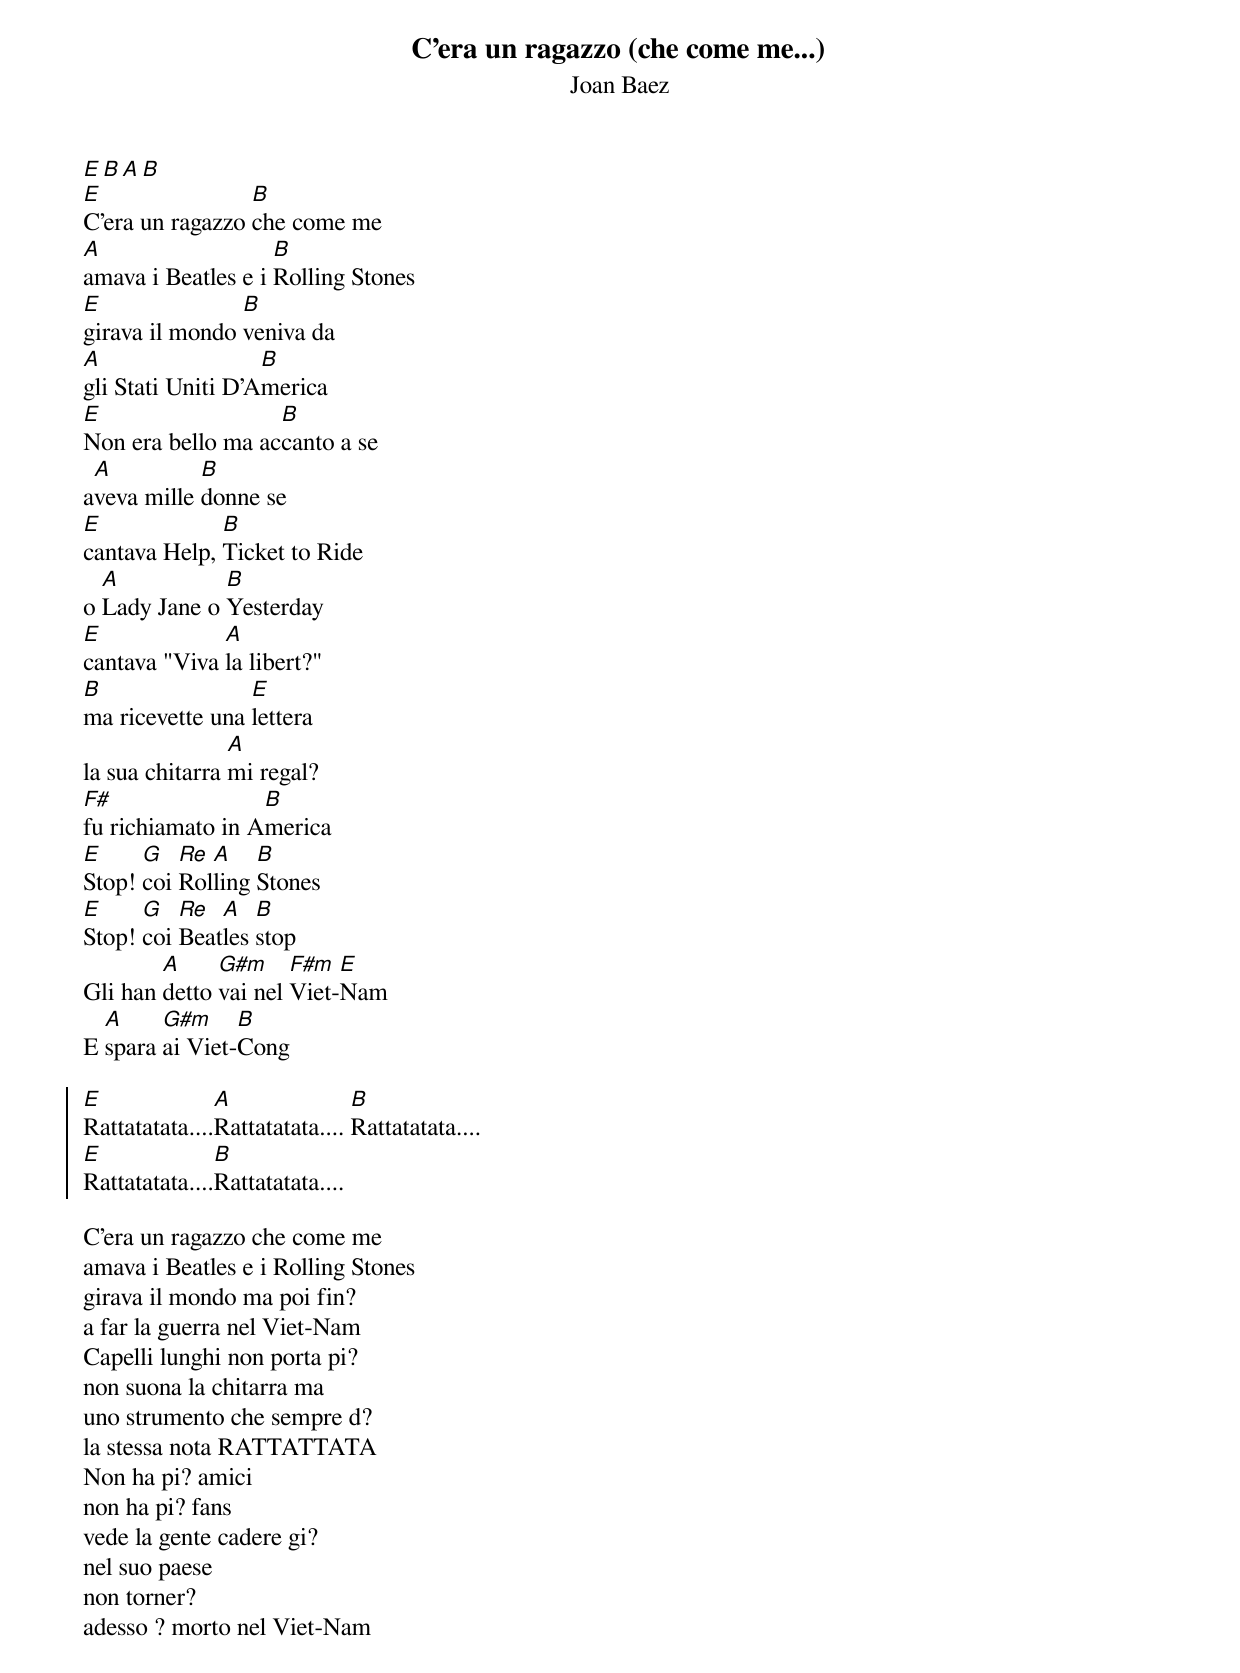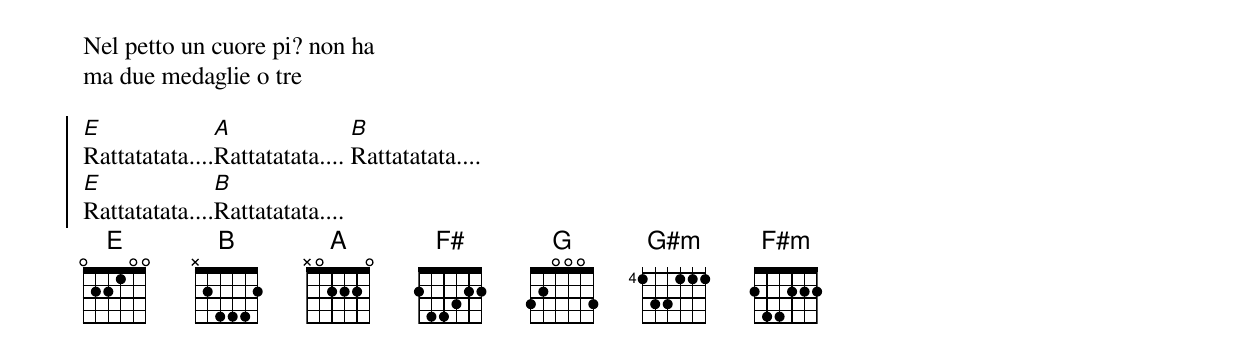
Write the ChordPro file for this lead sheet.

{title: C'era un ragazzo (che come me...)}
{subtitle: Joan Baez}
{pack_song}

[E][B][A][B]
[E]C'era un ragazzo [B]che come me
[A]amava i Beatles e i [B]Rolling Stones
[E]girava il mondo [B]veniva da
[A]gli Stati Uniti D'A[B]merica
[E]Non era bello ma ac[B]canto a se
a[A]veva mille [B]donne se
[E]cantava Help, [B]Ticket to Ride
o [A]Lady Jane o [B]Yesterday
[E]cantava "Viva [A]la libert?"
[B]ma ricevette una [E]lettera
la sua chitarra [A]mi regal?
[F#]fu richiamato in A[B]merica
[E]Stop! [G]coi [Re]Rol[A]ling [B]Stones
[E]Stop! [G]coi [Re]Beat[A]les [B]stop
Gli han [A]detto [G#m]vai nel [F#m]Viet-[E]Nam
E [A]spara [G#m]ai Viet-[B]Cong

{soc}
[E]Rattatatata....[A]Rattatatata.... [B]Rattatatata....
[E]Rattatatata....[B]Rattatatata....
{eoc}

C'era un ragazzo che come me
amava i Beatles e i Rolling Stones
girava il mondo ma poi fin?
a far la guerra nel Viet-Nam
Capelli lunghi non porta pi?
non suona la chitarra ma
uno strumento che sempre d?
la stessa nota RATTATTATA
Non ha pi? amici
non ha pi? fans
vede la gente cadere gi?
nel suo paese
non torner?
adesso ? morto nel Viet-Nam
Nel petto un cuore pi? non ha
ma due medaglie o tre

{soc}
[E]Rattatatata....[A]Rattatatata.... [B]Rattatatata....
[E]Rattatatata....[B]Rattatatata....
{eoc}
